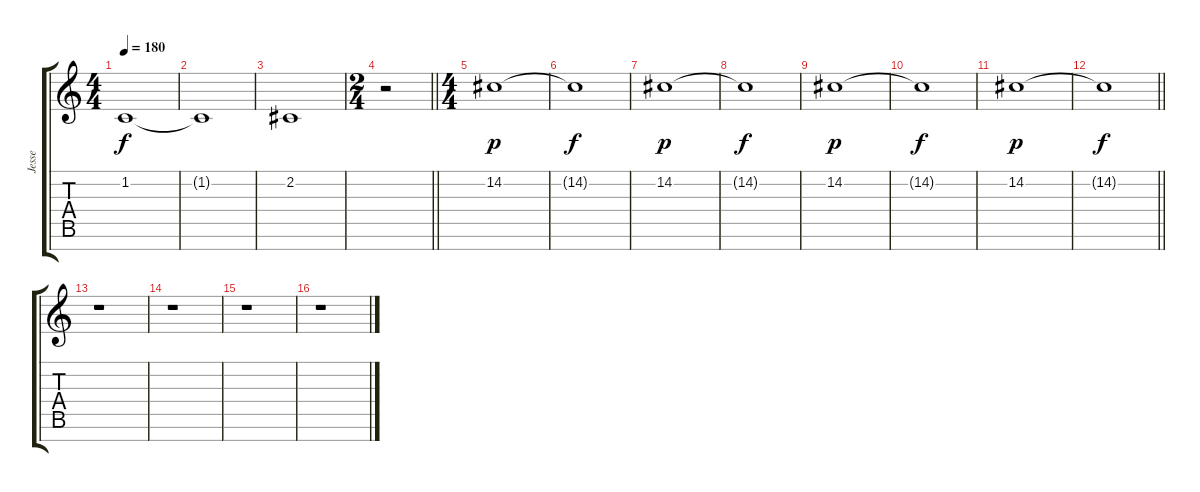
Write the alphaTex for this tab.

\track ("Jesse" "Jesse") {instrument lead2sawtooth}
\staff {score tabs}
\tuning (E4 B3 G3 D3 A2 E2 B1) {hide}
\ts (4 4)
\tempo 180
\clef g2
\ks c
1.2.1{dy f} |
1.2{t}.1 |
2.2.1 |
\ts (2 4)
\barLineRight lightlight
r.2 |
\ts (4 4)
\section ("" "")
14.2.1{dy p} |
14.2{t}.1{dy f} |
14.2.1{dy p} |
14.2{t}.1{dy f} |
14.2.1{dy p} |
14.2{t}.1{dy f} |
14.2.1{dy p} |
\barLineRight lightlight
14.2{t}.1{dy f} |
\section ("" "")
r.1 |
r.1 |
r.1 |
r.1
